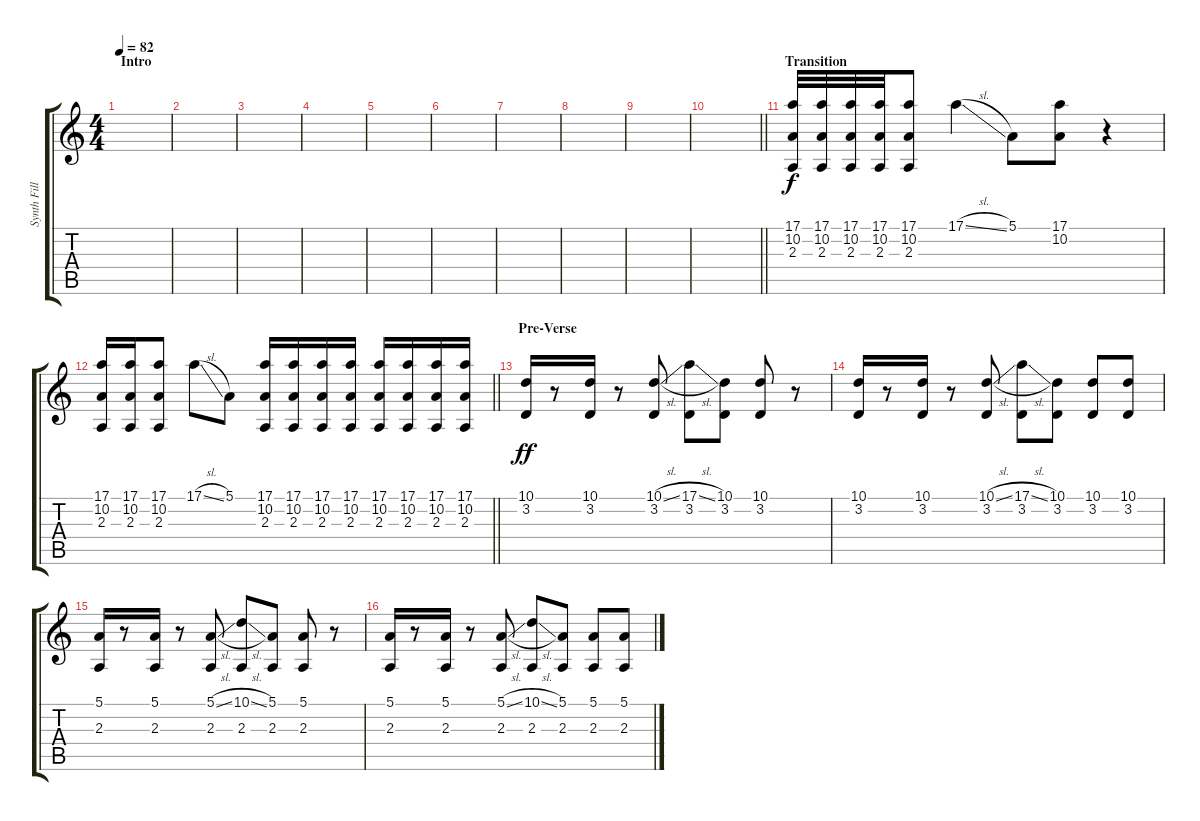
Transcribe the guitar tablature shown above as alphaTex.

\track ("Synth Fills" "Synth Fill") {instrument brasssection}
\staff {score tabs}
\tuning (E4 B3 G3 D3 A2 E2) {hide}
\ts (4 4)
\section ("" "Intro")
\tempo 82
\clef g2
\ks c
|
|
|
|
|
|
|
|
|
\barLineRight lightlight
|
\section ("" "Transition")
(17.1 10.2 2.3).32 (17.1 10.2 2.3).32 (17.1 10.2 2.3).32 (17.1 10.2 2.3).32 (17.1 10.2 2.3).8 17.1{sl}.4 5.1.8 (17.1 10.2).8 r.4 |
\barLineRight lightlight
(17.1 10.2 2.3).16 (17.1 10.2 2.3).16 (17.1 10.2 2.3).8 17.1{sl}.8 5.1.8 (17.1 10.2 2.3).16 (17.1 10.2 2.3).16 (17.1 10.2 2.3).16 (17.1 10.2 2.3).16 (17.1 10.2 2.3).16 (17.1 10.2 2.3).16 (17.1 10.2 2.3).16 (17.1 10.2 2.3).16 |
\section ("" "Pre-Verse")
(10.1 3.2).16{dy ff} r.8 (10.1 3.2).16 r.8 (10.1{sl} 3.2).8 (17.1{sl} 3.2).8 (10.1 3.2).8 (10.1 3.2).8 r.8 |
(10.1 3.2).16 r.8 (10.1 3.2).16 r.8 (10.1{sl} 3.2).8 (17.1{sl} 3.2).8 (10.1 3.2).8 (10.1 3.2).8 (10.1 3.2).8 |
(5.1 2.3).16 r.8 (5.1 2.3).16 r.8 (5.1{sl} 2.3).8 (10.1{sl} 2.3).8 (5.1 2.3).8 (5.1 2.3).8 r.8 |
(5.1 2.3).16 r.8 (5.1 2.3).16 r.8 (5.1{sl} 2.3).8 (10.1{sl} 2.3).8 (5.1 2.3).8 (5.1 2.3).8 (5.1 2.3).8
